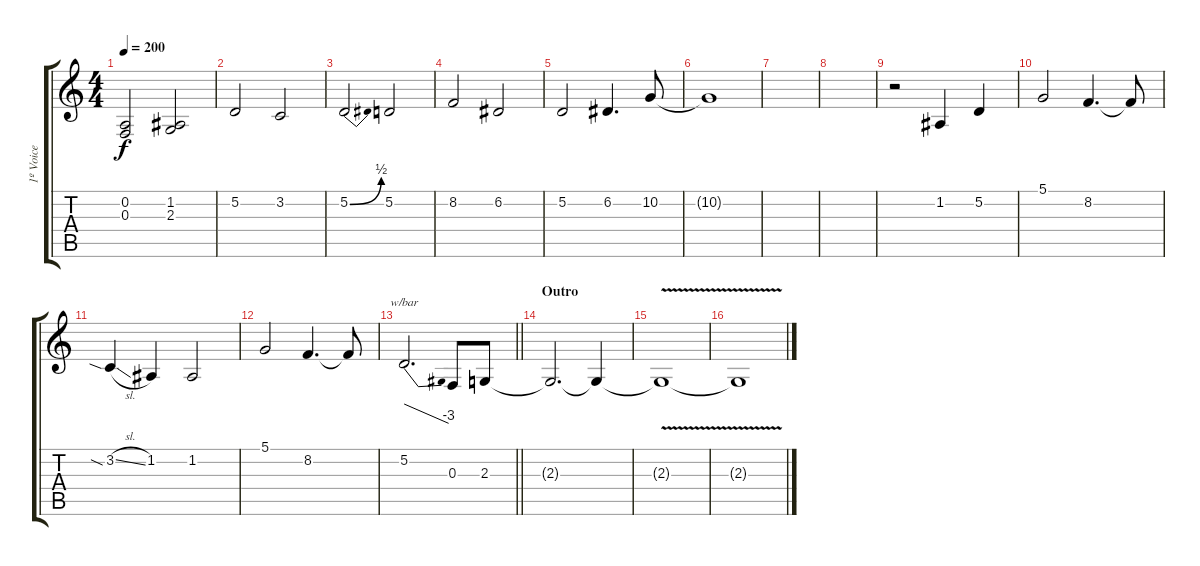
\track ("1º Voice" "1º Voice") {instrument clarinet}
\staff {score tabs}
\tuning (D4 A3 F3 C3 G2 C2) {hide}
\ts (4 4)
\tempo 200
\clef g2
\ks c
(0.2 0.3).2{dy f} (1.2 2.3).2 |
5.2.2 3.2.2 |
5.2{be (bend 0 0 60 2)}.2 5.2.2 |
8.2.2 6.2.2 |
5.2.2 6.2.4{d} 10.2.8 |
10.2{t}.1 |
|
|
r.2 1.2.4 5.2.4 |
5.1.2 8.2.4{d} 8.2{t}.8 |
3.2{sia sl}.4 1.2.4 1.2.2 |
5.1.2 8.2.4{d} 8.2{t}.8 |
\barLineRight lightlight
5.2.2{d tbe (dive default 0 0 60 -12)} 0.3.8 2.3.8 |
\section ("" "Outro")
2.3{t}.2{d} 2.3{t}.4 |
2.3{v t}.1 |
2.3{t}.1
